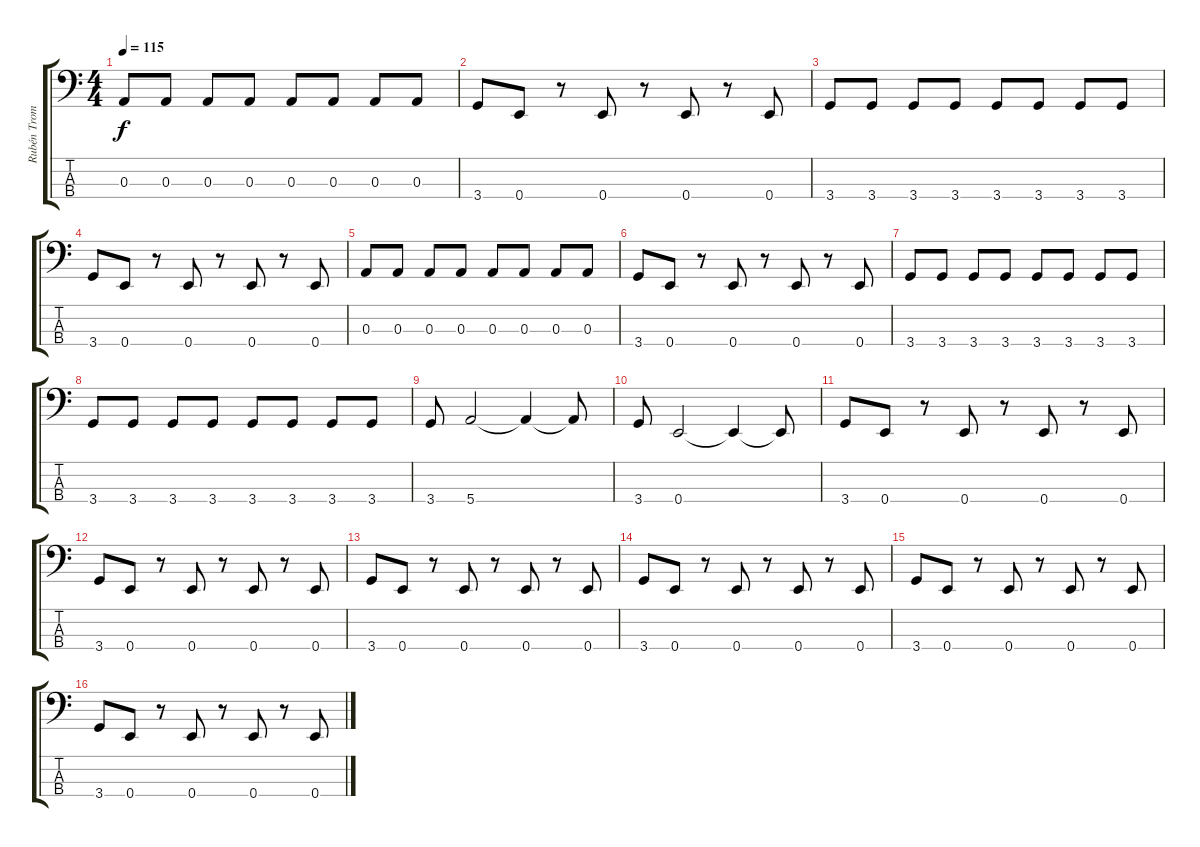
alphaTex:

\track ("Rubén Trombini" "Rubén Trom") {instrument electricbasspick}
\staff {score tabs}
\tuning (G2 D2 A1 E1) {hide}
\ts (4 4)
\tempo 115
\clef f4
\ks c
0.3.8{dy f} 0.3.8 0.3.8 0.3.8 0.3.8 0.3.8 0.3.8 0.3.8 |
3.4.8 0.4.8 r.8 0.4.8 r.8 0.4.8 r.8 0.4.8 |
3.4.8 3.4.8 3.4.8 3.4.8 3.4.8 3.4.8 3.4.8 3.4.8 |
3.4.8 0.4.8 r.8 0.4.8 r.8 0.4.8 r.8 0.4.8 |
0.3.8 0.3.8 0.3.8 0.3.8 0.3.8 0.3.8 0.3.8 0.3.8 |
3.4.8 0.4.8 r.8 0.4.8 r.8 0.4.8 r.8 0.4.8 |
3.4.8 3.4.8 3.4.8 3.4.8 3.4.8 3.4.8 3.4.8 3.4.8 |
3.4.8 3.4.8 3.4.8 3.4.8 3.4.8 3.4.8 3.4.8 3.4.8 |
3.4.8 5.4.2 5.4{t}.4 5.4{t}.8 |
3.4.8 0.4.2 0.4{t}.4 0.4{t}.8 |
3.4.8 0.4.8 r.8 0.4.8 r.8 0.4.8 r.8 0.4.8 |
3.4.8 0.4.8 r.8 0.4.8 r.8 0.4.8 r.8 0.4.8 |
3.4.8 0.4.8 r.8 0.4.8 r.8 0.4.8 r.8 0.4.8 |
3.4.8 0.4.8 r.8 0.4.8 r.8 0.4.8 r.8 0.4.8 |
3.4.8 0.4.8 r.8 0.4.8 r.8 0.4.8 r.8 0.4.8 |
3.4.8 0.4.8 r.8 0.4.8 r.8 0.4.8 r.8 0.4.8
